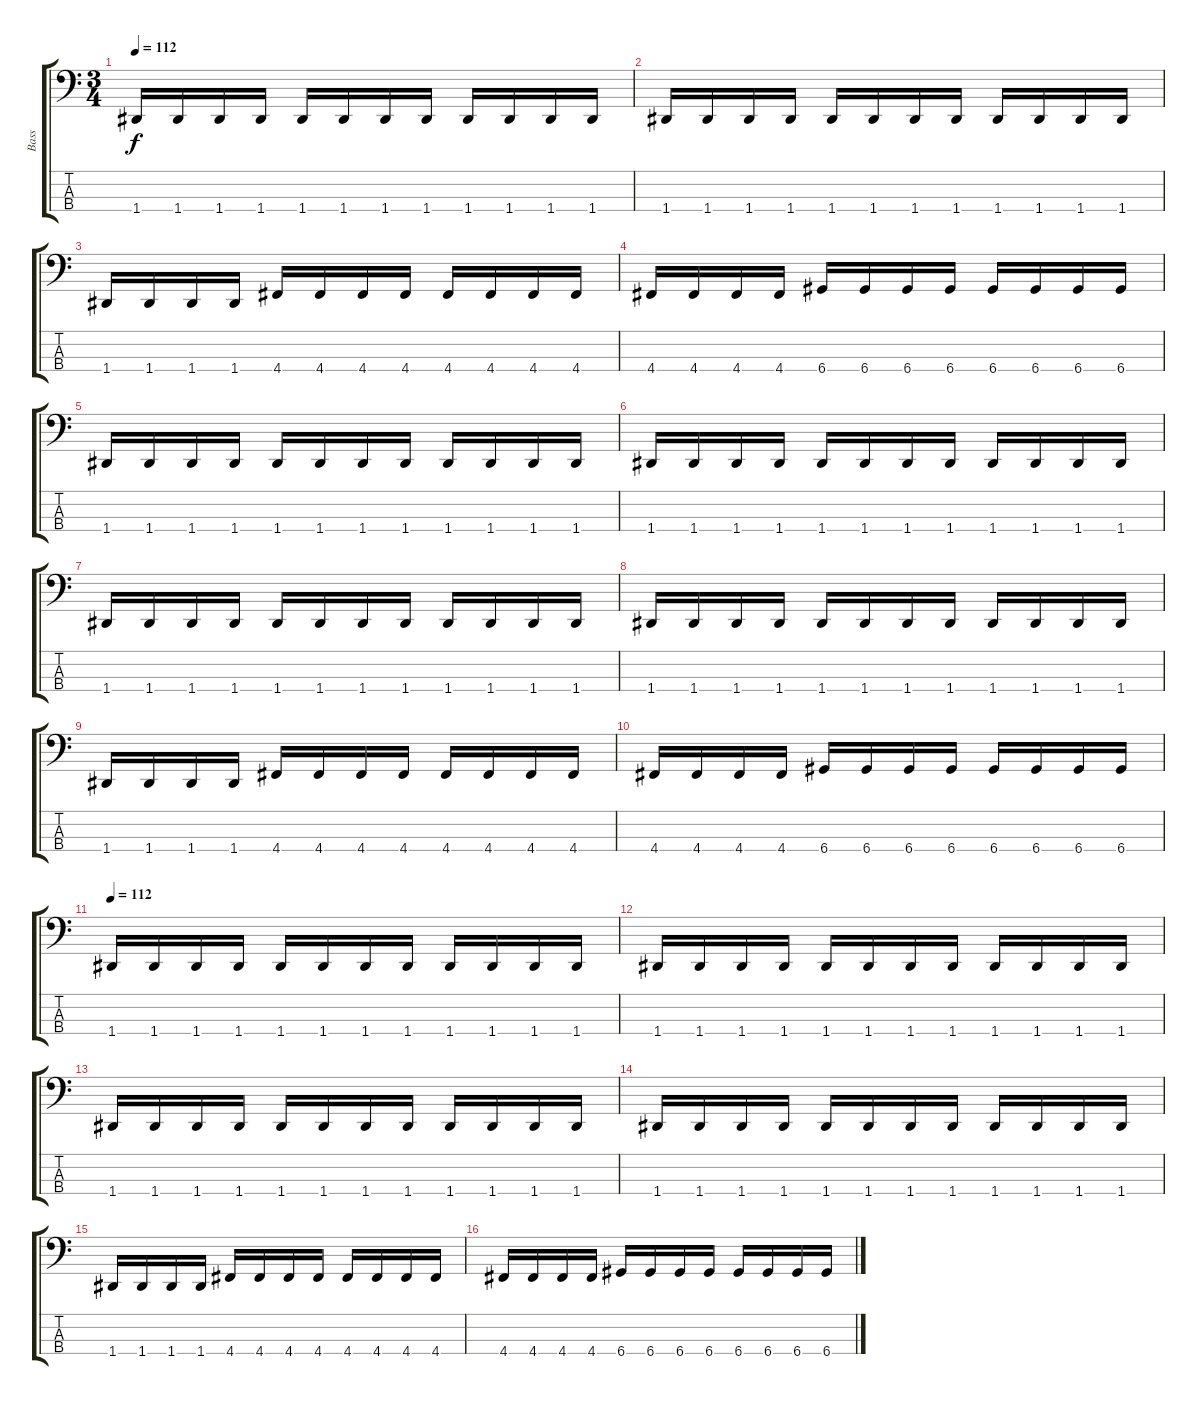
\track ("Bass" "Bass") {instrument electricbassfinger}
\staff {score tabs}
\tuning (F2 C2 G1 D1) {hide}
\ts (3 4)
\tempo 112
\clef f4
\ks c
1.4.16{dy f} 1.4.16 1.4.16 1.4.16 1.4.16 1.4.16 1.4.16 1.4.16 1.4.16 1.4.16 1.4.16 1.4.16 |
1.4.16 1.4.16 1.4.16 1.4.16 1.4.16 1.4.16 1.4.16 1.4.16 1.4.16 1.4.16 1.4.16 1.4.16 |
1.4.16 1.4.16 1.4.16 1.4.16 4.4.16 4.4.16 4.4.16 4.4.16 4.4.16 4.4.16 4.4.16 4.4.16 |
4.4.16 4.4.16 4.4.16 4.4.16 6.4.16 6.4.16 6.4.16 6.4.16 6.4.16 6.4.16 6.4.16 6.4.16 |
1.4.16 1.4.16 1.4.16 1.4.16 1.4.16 1.4.16 1.4.16 1.4.16 1.4.16 1.4.16 1.4.16 1.4.16 |
1.4.16 1.4.16 1.4.16 1.4.16 1.4.16 1.4.16 1.4.16 1.4.16 1.4.16 1.4.16 1.4.16 1.4.16 |
1.4.16 1.4.16 1.4.16 1.4.16 1.4.16 1.4.16 1.4.16 1.4.16 1.4.16 1.4.16 1.4.16 1.4.16 |
1.4.16 1.4.16 1.4.16 1.4.16 1.4.16 1.4.16 1.4.16 1.4.16 1.4.16 1.4.16 1.4.16 1.4.16 |
1.4.16 1.4.16 1.4.16 1.4.16 4.4.16 4.4.16 4.4.16 4.4.16 4.4.16 4.4.16 4.4.16 4.4.16 |
4.4.16 4.4.16 4.4.16 4.4.16 6.4.16 6.4.16 6.4.16 6.4.16 6.4.16 6.4.16 6.4.16 6.4.16 |
\tempo 112
1.4.16 1.4.16 1.4.16 1.4.16 1.4.16 1.4.16 1.4.16 1.4.16 1.4.16 1.4.16 1.4.16 1.4.16 |
1.4.16 1.4.16 1.4.16 1.4.16 1.4.16 1.4.16 1.4.16 1.4.16 1.4.16 1.4.16 1.4.16 1.4.16 |
1.4.16 1.4.16 1.4.16 1.4.16 1.4.16 1.4.16 1.4.16 1.4.16 1.4.16 1.4.16 1.4.16 1.4.16 |
1.4.16 1.4.16 1.4.16 1.4.16 1.4.16 1.4.16 1.4.16 1.4.16 1.4.16 1.4.16 1.4.16 1.4.16 |
1.4.16 1.4.16 1.4.16 1.4.16 4.4.16 4.4.16 4.4.16 4.4.16 4.4.16 4.4.16 4.4.16 4.4.16 |
4.4.16 4.4.16 4.4.16 4.4.16 6.4.16 6.4.16 6.4.16 6.4.16 6.4.16 6.4.16 6.4.16 6.4.16
